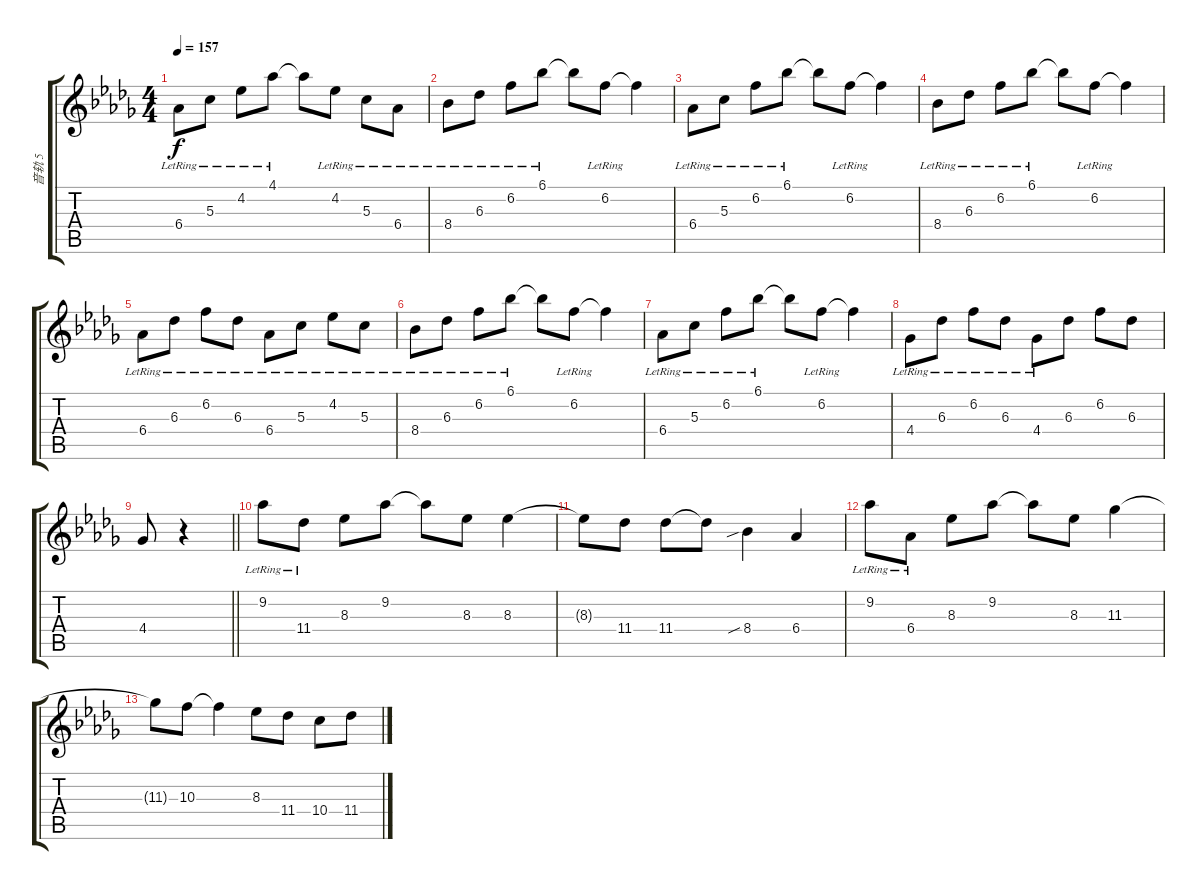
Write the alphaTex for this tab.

\track ("音轨 5" "音轨 5") {instrument overdrivenguitar}
\staff {score tabs}
\tuning (E4 B3 G3 D3 A2 E2) {hide}
\ts (4 4)
\tempo 157
\clef g2
\ks db
6.4{lr}.8{dy f} 5.3{lr}.8 4.2{lr}.8 4.1{lr}.8 4.1{t}.8 4.2{lr}.8 5.3{lr}.8 6.4{lr}.8 |
8.4{lr}.8 6.3{lr}.8 6.2{lr}.8 6.1{lr}.8 6.1{t}.8 6.2{lr}.8 6.2{t}.4 |
6.4{lr}.8 5.3{lr}.8 6.2{lr}.8 6.1{lr}.8 6.1{t}.8 6.2{lr}.8 6.2{t}.4 |
8.4{lr}.8 6.3{lr}.8 6.2{lr}.8 6.1{lr}.8 6.1{t}.8 6.2{lr}.8 6.2{t}.4 |
6.4{lr}.8 6.3{lr}.8 6.2{lr}.8 6.3{lr}.8 6.4{lr}.8 5.3{lr}.8 4.2{lr}.8 5.3{lr}.8 |
8.4{lr}.8 6.3{lr}.8 6.2{lr}.8 6.1{lr}.8 6.1{t}.8 6.2{lr}.8 6.2{t}.4 |
6.4{lr}.8 5.3{lr}.8 6.2{lr}.8 6.1{lr}.8 6.1{t}.8 6.2{lr}.8 6.2{t}.4 |
4.4{lr}.8 6.3{lr}.8 6.2{lr}.8 6.3{lr}.8 4.4{lr}.8 6.3.8 6.2.8 6.3.8 |
\barLineRight lightlight
4.4.8 r.4 |
9.2{lr}.8{volume 11} 11.4{lr}.8 8.3.8 9.2.8 9.2{t}.8 8.3.8 8.3.4 |
8.3{t}.8 11.4.8 11.4.8 11.4{t}.8 8.4{sib}.4 6.4.4 |
9.2{lr}.8 6.4{lr}.8 8.3.8 9.2.8 9.2{t}.8 8.3.8 11.3.4 |
11.3{t}.8 10.3.8 10.3{t}.4 8.3.8 11.4.8 10.4.8 11.4.8
